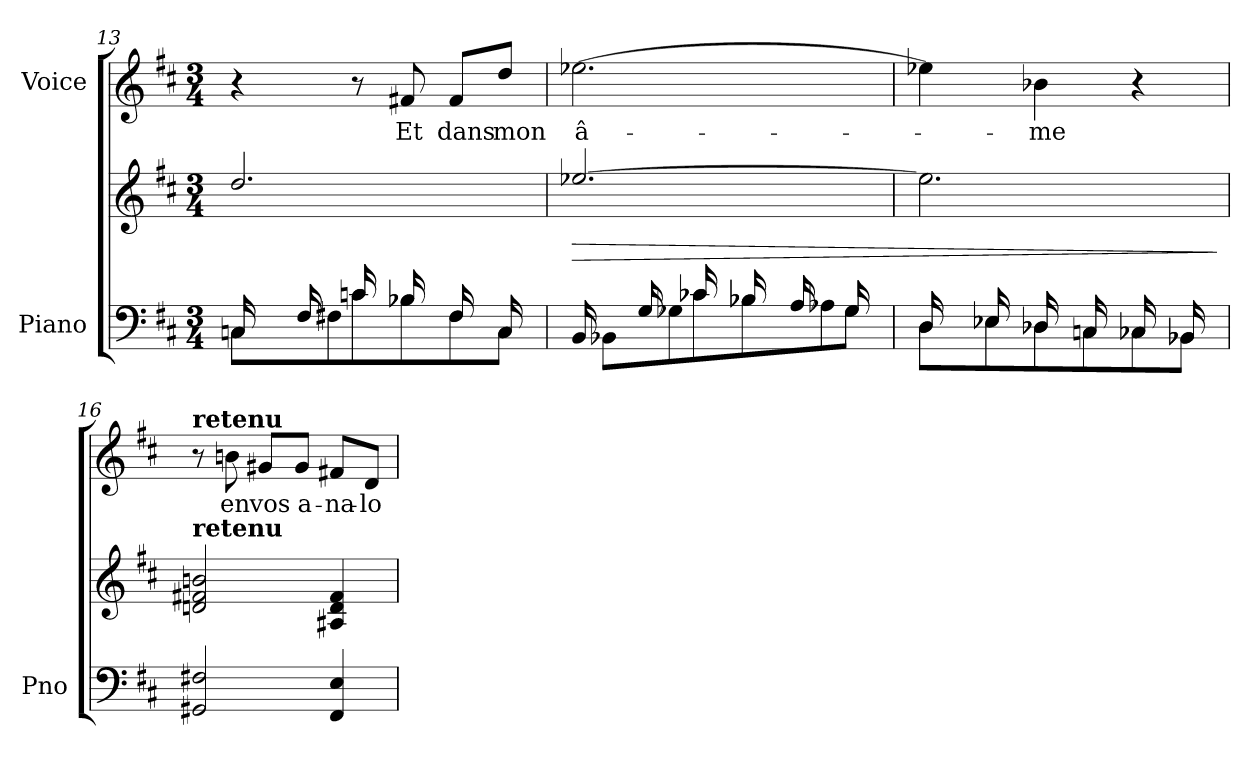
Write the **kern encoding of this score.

**kern	**kern	**dynam	**kern	**text
*part2	*part2	*part2	*part1	*part1
*staff3	*staff2	*staff2/3	*staff1	*staff1
*I"Piano	*	*	*I"Voice	*
*I'Pno	*	*	*	*
*clefF4	*clefG2	*	*clefG2	*
*k[f#c#]	*k[f#c#]	*	*k[f#c#]	*
*M3/4	*M3/4	*	*M3/4	*
=13	=13	=13	=13	=13
*^	*^	*	*	*
16Cn/LL	8C\L	2.dd/	16ryy	.	4r	.
16ryy	.	.	16f#X\ 16b-X\	.	.	.
16F#/	8F#X\	.	16ryy	.	.	.
16ryy	.	.	16d\JJ	.	.	.
16cn/LL	8c\	.	16ryy	.	8r	.
16ryy	.	.	16f#\ 16b-\	.	.	.
16B-X/	8B-\	.	16ryy	.	8f#X/	Et
16ryy	.	.	16d\JJ	.	.	.
16F#/LL	8F#\	.	16ryy	.	8f#/L	dans
16ryy	.	.	16f#\ 16b-\	.	.	.
16C/	8C\J	.	16ryy	.	8dd/J	mon
16ryy	.	.	16d\JJ	.	.	.
=14	=14	=14	=14	=14	=14	=14
!	!	!	!	!LO:HP:b	!	!
16BB/LL	8BB-X\L	[2.ee-X/	16ryy	>	[2.ee-X\	â-
16ryy	.	.	16g-X\ 16b-X\	.	.	.
16G/	8G-X\	.	16ryy	.	.	.
16ryy	.	.	16e-X\JJ	.	.	.
16c-X/LL	8c-\	.	16ryy	.	.	.
16ryy	.	.	16g-\ 16b-\	.	.	.
16B-X/	8B-\	.	16ryy	.	.	.
16ryy	.	.	16e-\JJ	.	.	.
16A/LL	8A-X\	.	16ryy	.	.	.
16ryy	.	.	16g-\ 16b-\	.	.	.
16G-/	8G-\J	.	16ryy	.	.	.
16ryy	.	.	16e-\JJ	.	.	.
=15	=15	=15	=15	=15	=15	=15
16D/LL	8D\L	2.ee-\]	16ryy	.	4ee-X\]	.
16ryy	.	.	16g-X\ 16b-X\	.	.	.
16E-X/	8E-\	.	16ryy	.	.	.
16ryy	.	.	16e-X\JJ	.	.	.
16D-X/LL	8D-\	.	16ryy	.	4b-X\	-me
16ryy	.	.	16g-\ 16b-\	.	.	.
16Cn/	8C\	.	16ryy	.	.	.
16ryy	.	.	16e-\JJ	.	.	.
16C-X/LL	8C-\	.	16ryy	.	4r	.
16ryy	.	.	16g-\ 16b-\	.	.	.
16BB-X/	8BB-\J	.	16ryy	.	.	.
16ryy	.	.	16e-\JJ	.	.	.
*v	*v	*	*	*	*	*
*	*v	*v	*	*	*
.	.	]	.	.
=16	=16	=16	=16	=16
!	!	!	!LO:TX:a:B:t=retenu	!
!	!LO:TX:a:B:t=retenu	!	!	!
2GG#X/ 2F#X/	2dn/ 2f#X/ 2bn/	.	8r	.
.	.	.	8bn\	en
.	.	.	8g#X/L	vos
.	.	.	8g#/J	a-
4FF#/ 4E/	4A#X/ 4d/ 4f#/	.	8f#X/L	-na-
.	.	.	8d/J	-lo-
=	=	=	=	=
*-	*-	*-	*-	*-
